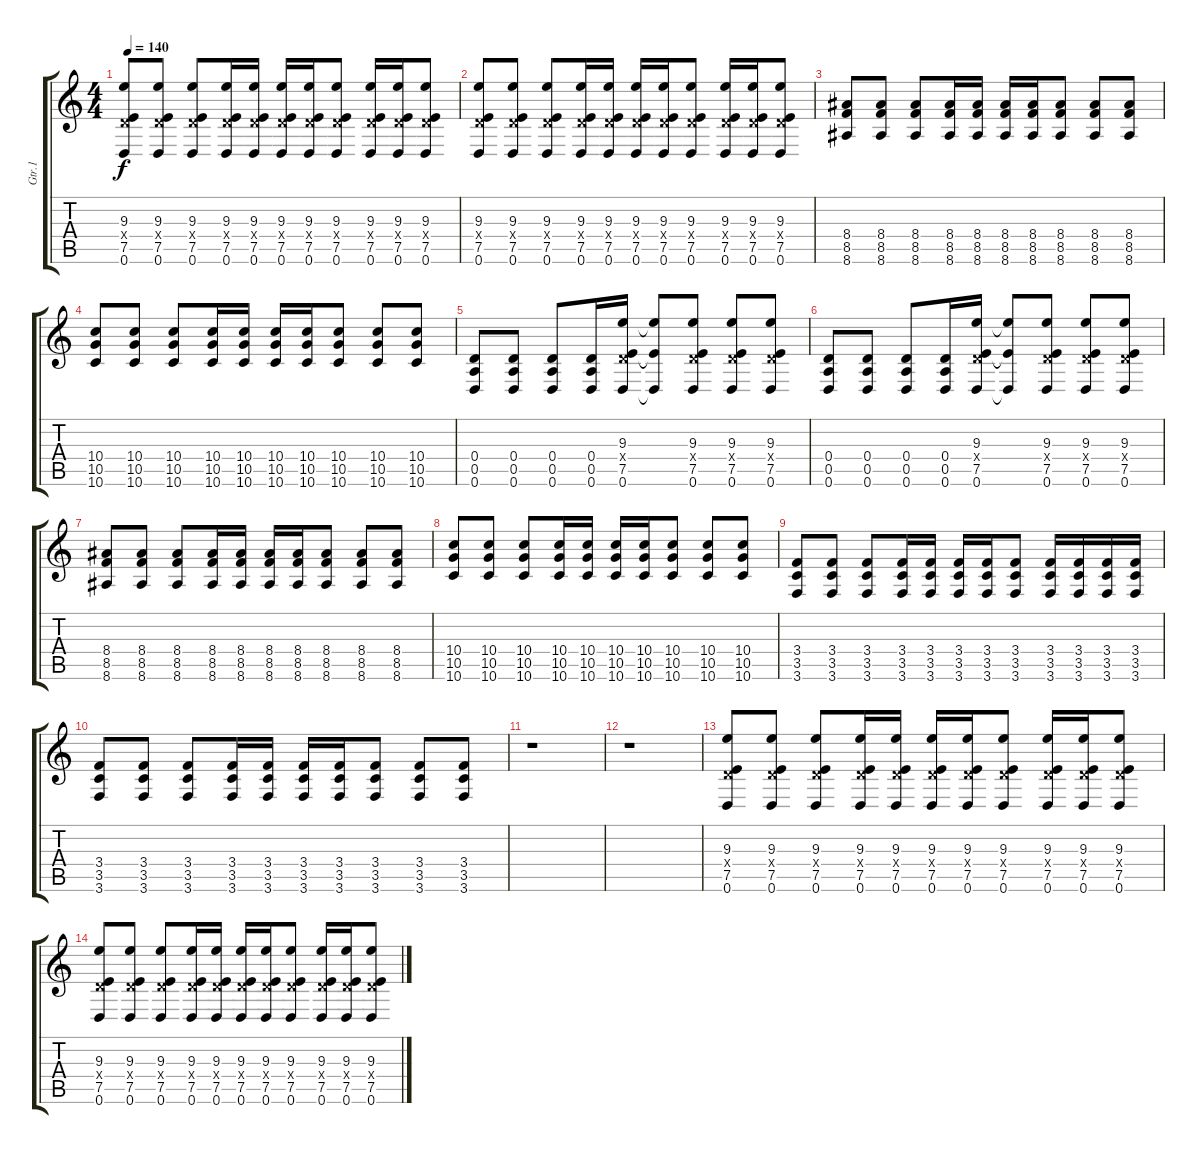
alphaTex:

\track ("Gtr.1" "Gtr.1") {instrument distortionguitar}
\staff {score tabs}
\tuning (E4 B3 G3 D3 A2 D2) {hide}
\ts (4 4)
\tempo 140
\clef g2
\ks c
(9.3 0.4{x} 7.5 0.6).8{dy f} (9.3 0.4{x} 7.5 0.6).8 (9.3 0.4{x} 7.5 0.6).8 (9.3 0.4{x} 7.5 0.6).16 (9.3 0.4{x} 7.5 0.6).16 (9.3 0.4{x} 7.5 0.6).16 (9.3 0.4{x} 7.5 0.6).16 (9.3 0.4{x} 7.5 0.6).8 (9.3 0.4{x} 7.5 0.6).16 (9.3 0.4{x} 7.5 0.6).16 (9.3 0.4{x} 7.5 0.6).8 |
(9.3 0.4{x} 7.5 0.6).8 (9.3 0.4{x} 7.5 0.6).8 (9.3 0.4{x} 7.5 0.6).8 (9.3 0.4{x} 7.5 0.6).16 (9.3 0.4{x} 7.5 0.6).16 (9.3 0.4{x} 7.5 0.6).16 (9.3 0.4{x} 7.5 0.6).16 (9.3 0.4{x} 7.5 0.6).8 (9.3 0.4{x} 7.5 0.6).16 (9.3 0.4{x} 7.5 0.6).16 (9.3 0.4{x} 7.5 0.6).8 |
(8.4 8.5 8.6).8 (8.4 8.5 8.6).8 (8.4 8.5 8.6).8 (8.4 8.5 8.6).16 (8.4 8.5 8.6).16 (8.4 8.5 8.6).16 (8.4 8.5 8.6).16 (8.4 8.5 8.6).8 (8.4 8.5 8.6).8 (8.4 8.5 8.6).8 |
(10.4 10.5 10.6).8 (10.4 10.5 10.6).8 (10.4 10.5 10.6).8 (10.4 10.5 10.6).16 (10.4 10.5 10.6).16 (10.4 10.5 10.6).16 (10.4 10.5 10.6).16 (10.4 10.5 10.6).8 (10.4 10.5 10.6).8 (10.4 10.5 10.6).8 |
(0.4 0.5 0.6).8 (0.4 0.5 0.6).8 (0.4 0.5 0.6).8 (0.4 0.5 0.6).16 (9.3 0.4{x} 7.5 0.6).16 (9.3{t} 7.5{t} 0.6{t}).8 (9.3 0.4{x} 7.5 0.6).8 (9.3 0.4{x} 7.5 0.6).8 (9.3 0.4{x} 7.5 0.6).8 |
(0.4 0.5 0.6).8 (0.4 0.5 0.6).8 (0.4 0.5 0.6).8 (0.4 0.5 0.6).16 (9.3 0.4{x} 7.5 0.6).16 (9.3{t} 7.5{t} 0.6{t}).8 (9.3 0.4{x} 7.5 0.6).8 (9.3 0.4{x} 7.5 0.6).8 (9.3 0.4{x} 7.5 0.6).8 |
(8.4 8.5 8.6).8 (8.4 8.5 8.6).8 (8.4 8.5 8.6).8 (8.4 8.5 8.6).16 (8.4 8.5 8.6).16 (8.4 8.5 8.6).16 (8.4 8.5 8.6).16 (8.4 8.5 8.6).8 (8.4 8.5 8.6).8 (8.4 8.5 8.6).8 |
(10.4 10.5 10.6).8 (10.4 10.5 10.6).8 (10.4 10.5 10.6).8 (10.4 10.5 10.6).16 (10.4 10.5 10.6).16 (10.4 10.5 10.6).16 (10.4 10.5 10.6).16 (10.4 10.5 10.6).8 (10.4 10.5 10.6).8 (10.4 10.5 10.6).8 |
(3.4 3.5 3.6).8 (3.4 3.5 3.6).8 (3.4 3.5 3.6).8 (3.4 3.5 3.6).16 (3.4 3.5 3.6).16 (3.4 3.5 3.6).16 (3.4 3.5 3.6).16 (3.4 3.5 3.6).8 (3.4 3.5 3.6).16 (3.4 3.5 3.6).16 (3.4 3.5 3.6).16 (3.4 3.5 3.6).16 |
(3.4 3.5 3.6).8 (3.4 3.5 3.6).8 (3.4 3.5 3.6).8 (3.4 3.5 3.6).16 (3.4 3.5 3.6).16 (3.4 3.5 3.6).16 (3.4 3.5 3.6).16 (3.4 3.5 3.6).8 (3.4 3.5 3.6).8 (3.4 3.5 3.6).8 |
r.1 |
r.1 |
(9.3 0.4{x} 7.5 0.6).8 (9.3 0.4{x} 7.5 0.6).8 (9.3 0.4{x} 7.5 0.6).8 (9.3 0.4{x} 7.5 0.6).16 (9.3 0.4{x} 7.5 0.6).16 (9.3 0.4{x} 7.5 0.6).16 (9.3 0.4{x} 7.5 0.6).16 (9.3 0.4{x} 7.5 0.6).8 (9.3 0.4{x} 7.5 0.6).16 (9.3 0.4{x} 7.5 0.6).16 (9.3 0.4{x} 7.5 0.6).8 |
(9.3 0.4{x} 7.5 0.6).8 (9.3 0.4{x} 7.5 0.6).8 (9.3 0.4{x} 7.5 0.6).8 (9.3 0.4{x} 7.5 0.6).16 (9.3 0.4{x} 7.5 0.6).16 (9.3 0.4{x} 7.5 0.6).16 (9.3 0.4{x} 7.5 0.6).16 (9.3 0.4{x} 7.5 0.6).8 (9.3 0.4{x} 7.5 0.6).16 (9.3 0.4{x} 7.5 0.6).16 (9.3 0.4{x} 7.5 0.6).8
